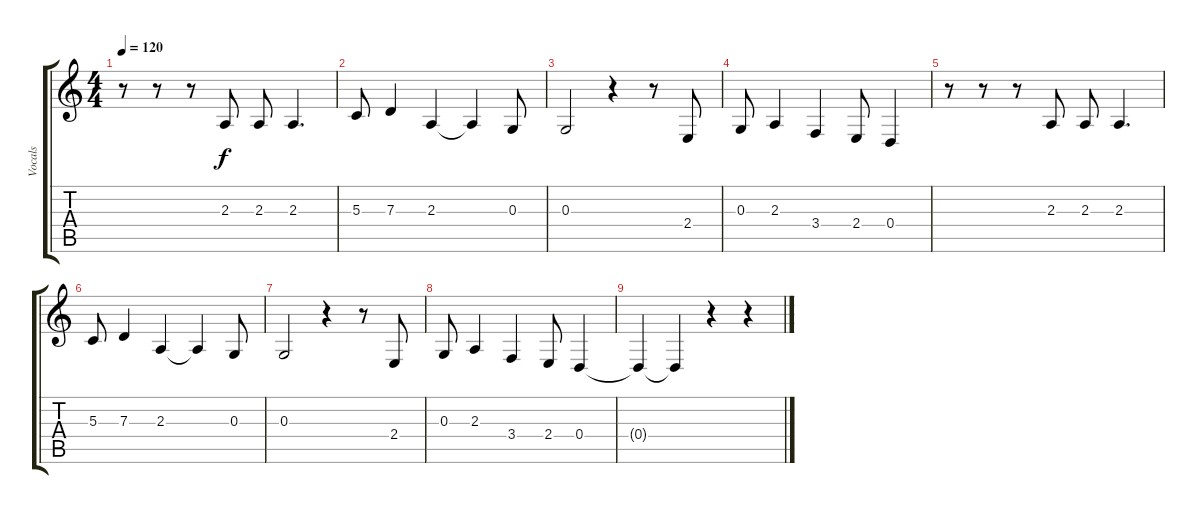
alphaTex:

\track ("Vocals" "Vocals") {instrument bassoon}
\staff {score tabs}
\tuning (E4 B3 G3 D3 A2 E2) {hide}
\ts (4 4)
\tempo 120
\clef g2
\ks c
r.8{dy f} r.8 r.8 2.3.8 2.3.8 2.3.4{d} |
5.3.8 7.3.4 2.3.4 2.3{t}.4 0.3.8 |
0.3.2 r.4 r.8 2.4.8 |
0.3.8 2.3.4 3.4.4 2.4.8 0.4.4 |
r.8 r.8 r.8 2.3.8 2.3.8 2.3.4{d} |
5.3.8 7.3.4 2.3.4 2.3{t}.4 0.3.8 |
0.3.2 r.4 r.8 2.4.8 |
0.3.8 2.3.4 3.4.4 2.4.8 0.4.4 |
0.4{t}.4 0.4{t}.4 r.4 r.4
